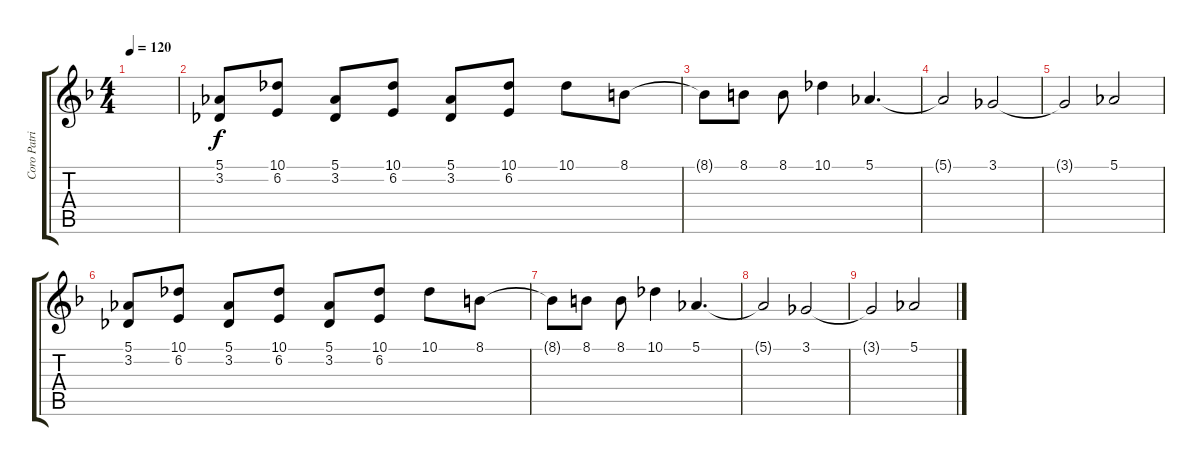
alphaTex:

\track ("Coro Patricia y Jose" "Coro Patri") {instrument lead1square}
\staff {score tabs}
\tuning (Eb4 Bb3 Gb3 Db3 Ab2 Eb2) {hide}
\ts (4 4)
\tempo 120
\clef g2
\ks dminor
|
(5.1 3.2).8 (10.1 6.2).8 (5.1 3.2).8 (10.1 6.2).8 (5.1 3.2).8 (10.1 6.2).8 10.1.8 8.1.8 |
8.1{t}.8 8.1.8 8.1.8 10.1.4 5.1.4{d} |
5.1{t}.2 3.1.2 |
3.1{t}.2 5.1.2 |
(5.1 3.2).8 (10.1 6.2).8 (5.1 3.2).8 (10.1 6.2).8 (5.1 3.2).8 (10.1 6.2).8 10.1.8 8.1.8 |
8.1{t}.8 8.1.8 8.1.8 10.1.4 5.1.4{d} |
5.1{t}.2 3.1.2 |
3.1{t}.2 5.1.2
